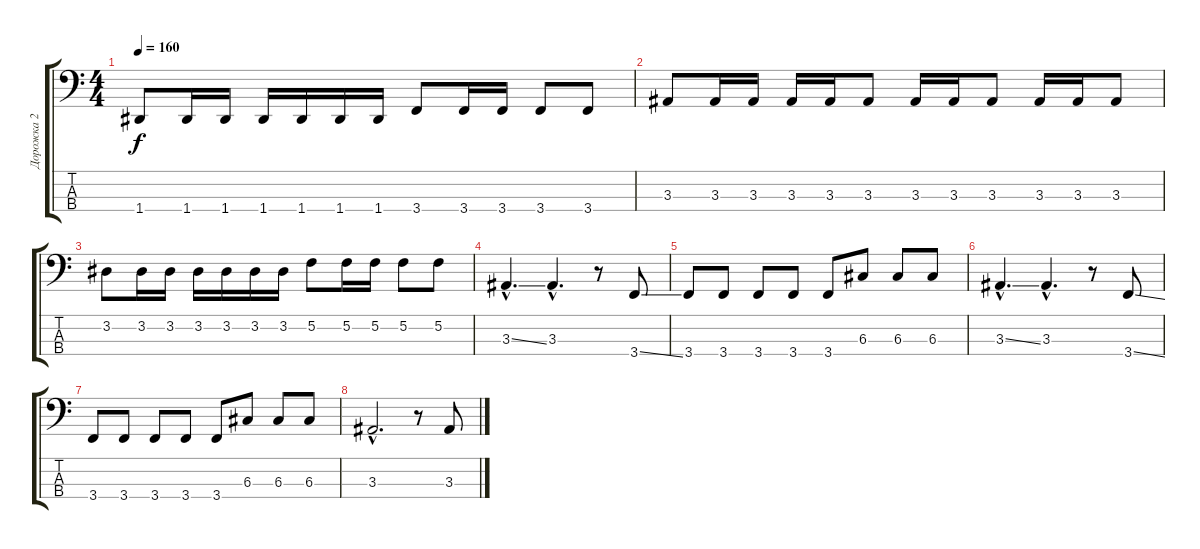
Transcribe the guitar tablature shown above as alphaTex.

\track ("Дорожка 2" "Дорожка 2") {instrument electricbasspick}
\staff {score tabs}
\tuning (F2 C2 G1 D1) {hide}
\ts (4 4)
\tempo 160
\clef f4
\ks c
1.4.8{dy f} 1.4.16 1.4.16 1.4.16 1.4.16 1.4.16 1.4.16 3.4.8 3.4.16 3.4.16 3.4.8 3.4.8 |
3.3.8 3.3.16 3.3.16 3.3.16 3.3.16 3.3.8 3.3.16 3.3.16 3.3.8 3.3.16 3.3.16 3.3.8 |
3.2.8 3.2.16 3.2.16 3.2.16 3.2.16 3.2.16 3.2.16 5.2.8 5.2.16 5.2.16 5.2.8 5.2.8 |
3.3{ss hac}.4{d} 3.3{hac}.4{d} r.8 3.4{ss}.8 |
3.4.8 3.4.8 3.4.8 3.4.8 3.4.8 6.3.8 6.3.8 6.3.8 |
3.3{ss hac}.4{d} 3.3{hac}.4{d} r.8 3.4{ss}.8 |
3.4.8 3.4.8 3.4.8 3.4.8 3.4.8 6.3.8 6.3.8 6.3.8 |
3.3{hac}.2{d} r.8 3.3.8
